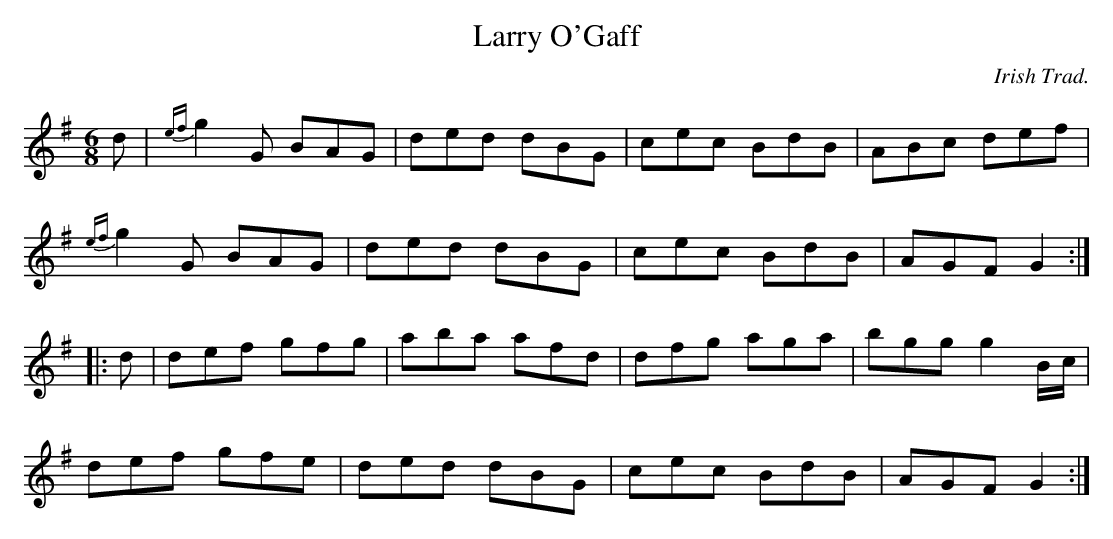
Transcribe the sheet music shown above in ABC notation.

X:1
T:Larry O'Gaff
C:Irish Trad.
BRENNAN Dec. 2002 (HTTP://WWW.SOSYOURMOM.COM)
M:6/8
L:1/8
K:G
d|{ef}g2G BAG|ded dBG|cec BdB|ABc def|
{ef}g2G BAG|ded dBG|cec BdB|AGF G2:|
|:d|def gfg|aba afd|dfg aga|bgg g2B/2c/2|
def gfe|ded dBG|cec BdB|AGF G2:|
